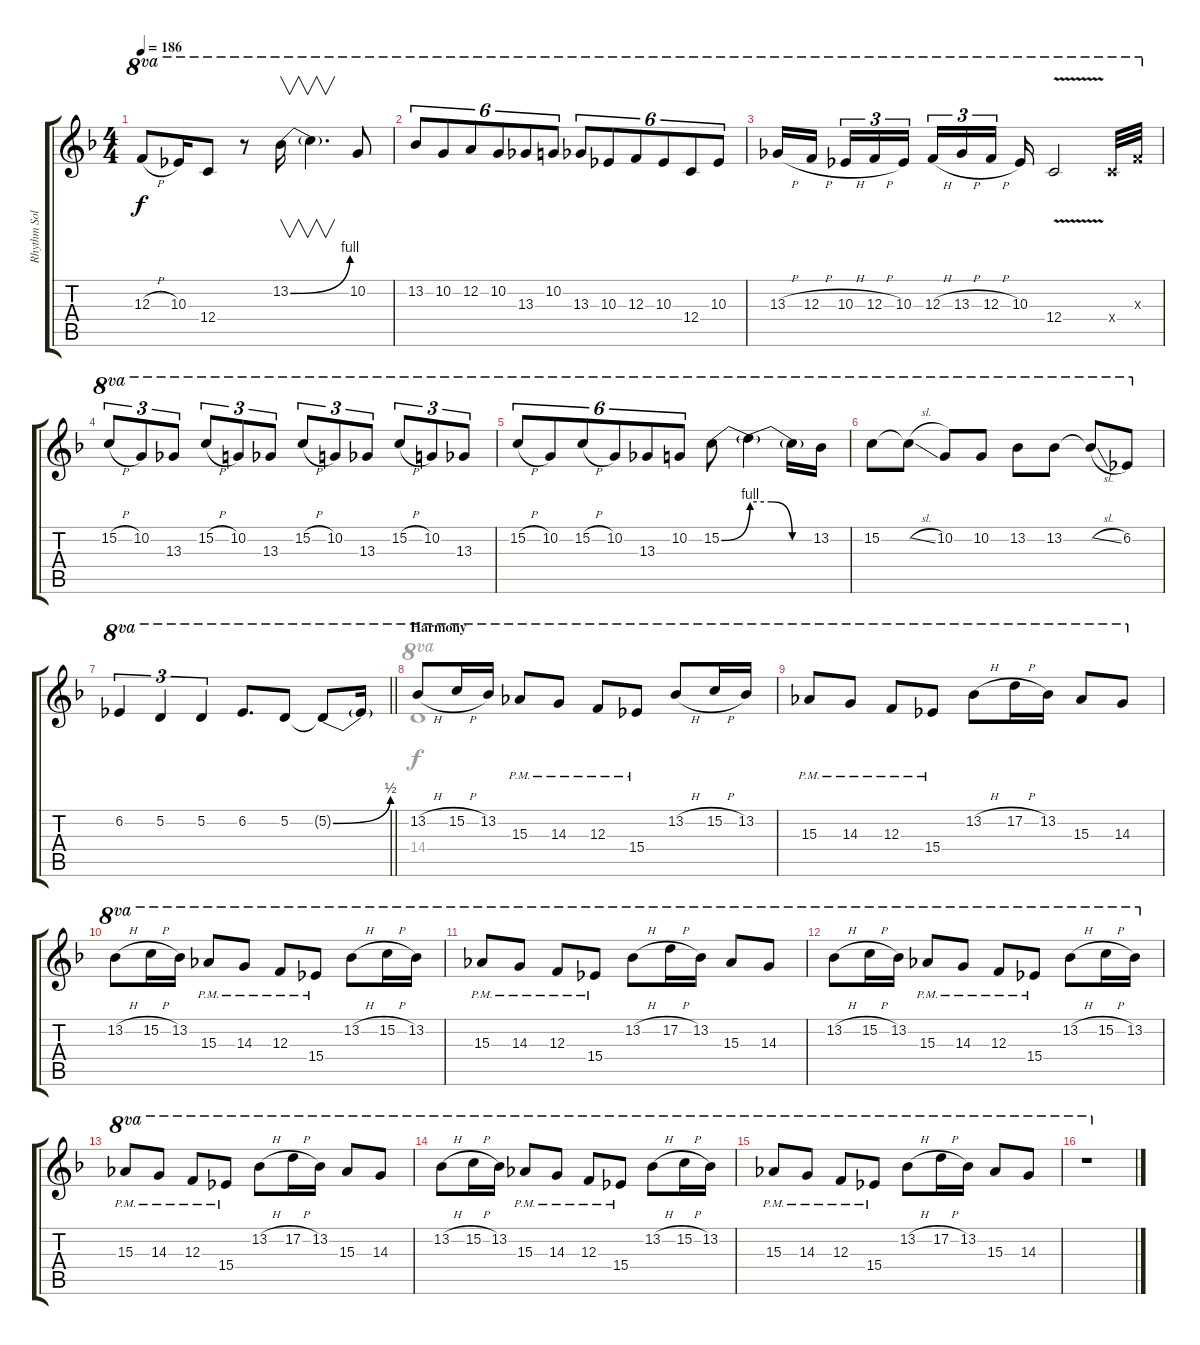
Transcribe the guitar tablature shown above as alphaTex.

\track ("Rhythm Solo" "Rhythm Sol") {instrument overdrivenguitar}
\staff {score tabs}
\tuning (D4 A3 F3 C3 G2 C2) {hide}
\voice
\ts (4 4)
\tempo 186
\clef g2
\ks f
12.3{h t}.8{ot 8va dy f} 10.3.16{ot 8va} 12.4.8{ot 8va} r.8{ot 8va} 13.2{be (bend 0 0 60 4)}.16{v ot 8va} 13.2{t}.4{v d ot 8va} 10.2.8{ot 8va} |
13.2.8{tu (6 4) ot 8va} 10.2.8{tu (6 4) ot 8va} 12.2.8{tu (6 4) ot 8va} 10.2.8{tu (6 4) ot 8va} 13.3.8{tu (6 4) ot 8va} 10.2.8{tu (6 4) ot 8va} 13.3.8{tu (6 4) ot 8va} 10.3.8{tu (6 4) ot 8va} 12.3.8{tu (6 4) ot 8va} 10.3.8{tu (6 4) ot 8va} 12.4.8{tu (6 4) ot 8va} 10.3.8{tu (6 4) ot 8va} |
13.3{h}.16{ot 8va} 12.3{h}.16{ot 8va beam splitsecondary} 10.3{h}.16{tu (3 2) ot 8va} 12.3{h}.16{tu (3 2) ot 8va} 10.3.16{tu (3 2) ot 8va} 12.3{h}.16{tu (3 2) ot 8va} 13.3{h}.16{tu (3 2) ot 8va} 12.3{h}.16{tu (3 2) ot 8va beam splitsecondary} 10.3.16{ot 8va} 12.4{v}.2{ot 8va} 12.4{x}.32{ot 8va} 12.3{x}.32{ot 8va} |
15.2{h}.8{tu (3 2) ot 8va} 10.2.8{tu (3 2) ot 8va} 13.3.8{tu (3 2) ot 8va} 15.2{h}.8{tu (3 2) ot 8va} 10.2.8{tu (3 2) ot 8va} 13.3.8{tu (3 2) ot 8va} 15.2{h}.8{tu (3 2) ot 8va} 10.2.8{tu (3 2) ot 8va} 13.3.8{tu (3 2) ot 8va} 15.2{h}.8{tu (3 2) ot 8va} 10.2.8{tu (3 2) ot 8va} 13.3.8{tu (3 2) ot 8va} |
15.2{h}.8{tu (6 4) ot 8va} 10.2.8{tu (6 4) ot 8va} 15.2{h}.8{tu (6 4) ot 8va} 10.2.8{tu (6 4) ot 8va} 13.3.8{tu (6 4) ot 8va} 10.2.8{tu (6 4) ot 8va} 15.2{be (bend 0 0 60 4)}.8{ot 8va} 15.2{be (custom 0 4 20 4 40 0 60 0) t}.4{ot 8va} 15.2{t}.16{ot 8va} 13.2.16{ot 8va} |
15.2.8{ot 8va} 15.2{sl t}.8{ot 8va} 10.2.8{ot 8va} 10.2.8{ot 8va} 13.2.8{ot 8va} 13.2.8{ot 8va} 13.2{sl t}.8{ot 8va} 6.2.8{ot 8va} |
\barLineRight lightlight
6.2.4{tu (3 2) ot 8va} 5.2.4{tu (3 2) ot 8va} 5.2.4{tu (3 2) ot 8va} 6.2.8{d ot 8va} 5.2.8{ot 8va} 5.2{be (bend 0 0 60 2) t}.8{ot 8va} 5.2{t}.16{ot 8va} |
\section ("" "Harmony")
13.2{h}.8{ot 8va} 15.2{h}.16{ot 8va} 13.2.16{ot 8va} 15.3{pm}.8{ot 8va} 14.3{pm}.8{ot 8va} 12.3{pm}.8{ot 8va} 15.4{pm}.8{ot 8va} 13.2{h}.8{ot 8va} 15.2{h}.16{ot 8va} 13.2.16{ot 8va} |
15.3{pm}.8{ot 8va} 14.3{pm}.8{ot 8va} 12.3{pm}.8{ot 8va} 15.4{pm}.8{ot 8va} 13.2{h}.8{ot 8va} 17.2{h}.16{ot 8va} 13.2.16{ot 8va} 15.3.8{ot 8va} 14.3.8{ot 8va} |
13.2{h}.8{ot 8va} 15.2{h}.16{ot 8va} 13.2.16{ot 8va} 15.3{pm}.8{ot 8va} 14.3{pm}.8{ot 8va} 12.3{pm}.8{ot 8va} 15.4{pm}.8{ot 8va} 13.2{h}.8{ot 8va} 15.2{h}.16{ot 8va} 13.2.16{ot 8va} |
15.3{pm}.8{ot 8va} 14.3{pm}.8{ot 8va} 12.3{pm}.8{ot 8va} 15.4{pm}.8{ot 8va} 13.2{h}.8{ot 8va} 17.2{h}.16{ot 8va} 13.2.16{ot 8va} 15.3.8{ot 8va} 14.3.8{ot 8va} |
13.2{h}.8{ot 8va} 15.2{h}.16{ot 8va} 13.2.16{ot 8va} 15.3{pm}.8{ot 8va} 14.3{pm}.8{ot 8va} 12.3{pm}.8{ot 8va} 15.4{pm}.8{ot 8va} 13.2{h}.8{ot 8va} 15.2{h}.16{ot 8va} 13.2.16{ot 8va} |
15.3{pm}.8{ot 8va} 14.3{pm}.8{ot 8va} 12.3{pm}.8{ot 8va} 15.4{pm}.8{ot 8va} 13.2{h}.8{ot 8va} 17.2{h}.16{ot 8va} 13.2.16{ot 8va} 15.3.8{ot 8va} 14.3.8{ot 8va} |
13.2{h}.8{ot 8va} 15.2{h}.16{ot 8va} 13.2.16{ot 8va} 15.3{pm}.8{ot 8va} 14.3{pm}.8{ot 8va} 12.3{pm}.8{ot 8va} 15.4{pm}.8{ot 8va} 13.2{h}.8{ot 8va} 15.2{h}.16{ot 8va} 13.2.16{ot 8va} |
15.3{pm}.8{ot 8va} 14.3{pm}.8{ot 8va} 12.3{pm}.8{ot 8va} 15.4{pm}.8{ot 8va} 13.2{h}.8{ot 8va} 17.2{h}.16{ot 8va} 13.2.16{ot 8va} 15.3.8{ot 8va} 14.3.8{ot 8va} |
r.1{ot 8va}
\voice
\clef g2
\ottava regular
\simile none
\ks f
|
|
|
|
|
|
\barLineRight lightlight
|
14.4.1{ot 8va} |
|
|
|
|
|
|
|
